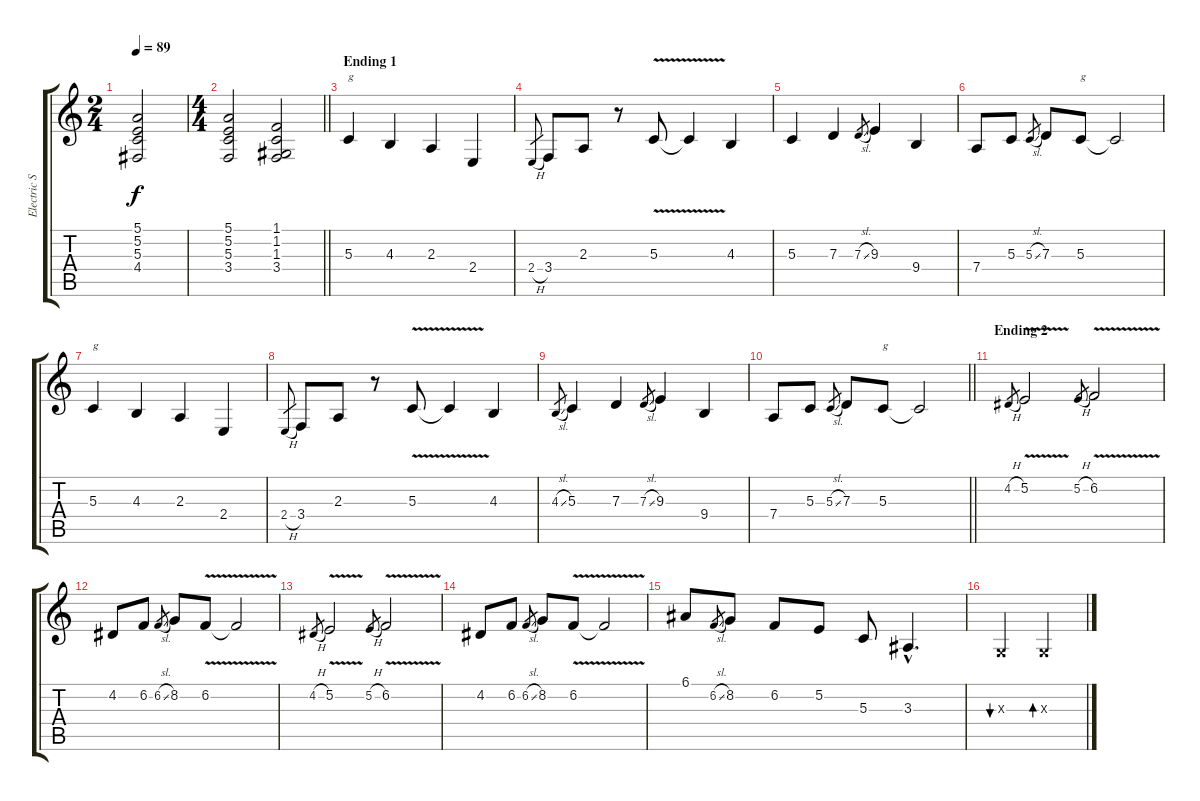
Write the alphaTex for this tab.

\track ("Electric Sitar" "Electric S") {instrument sitar}
\staff {score tabs}
\tuning (E4 B3 G3 D3 A2 E2) {hide}
\ts (2 4)
\tempo 89
\clef g2
\ks c
(5.1{t} 5.2{t} 5.3{t} 4.4{t}).2{dy f} |
\ts (4 4)
\barLineRight lightlight
(5.1 5.2 5.3 3.4).2 (1.1 1.2 1.3 3.4).2 |
\section ("" "Ending 1")
5.3.4{txt "g"} 4.3.4 2.3.4 2.4.4 |
2.4{h}.8{gr} 3.4.8 2.3.8 r.8 5.3{v}.8 5.3{t}.4 4.3.4 |
5.3.4 7.3.4 7.3{sl}.8{gr} 9.3.4 9.4.4 |
7.4.8 5.3.8 5.3{sl}.8{gr} 7.3.8 5.3.8{txt "g"} 5.3{t}.2 |
5.3.4{txt "g"} 4.3.4 2.3.4 2.4.4 |
2.4{h}.8{gr} 3.4.8 2.3.8 r.8 5.3{v}.8 5.3{t}.4 4.3.4 |
4.3{sl}.8{gr} 5.3.4 7.3.4 7.3{sl}.8{gr} 9.3.4 9.4.4 |
\barLineRight lightlight
7.4.8 5.3.8 5.3{sl}.8{gr} 7.3.8 5.3.8{txt "g"} 5.3{t}.2 |
\section ("" "Ending 2")
4.2{h}.8{gr} 5.2{v}.2 5.2{h}.8{gr} 6.2{v}.2 |
4.2.8 6.2.8 6.2{sl}.8{gr} 8.2.8 6.2{v}.8 6.2{t}.2 |
4.2{h}.8{gr} 5.2{v}.2 5.2{h}.8{gr} 6.2{v}.2 |
4.2.8 6.2.8 6.2{sl}.8{gr} 8.2.8 6.2{v}.8 6.2{t}.2 |
6.1.8 6.2{sl}.8{gr} 8.2.8 6.2.8 5.2.8 5.3.8 3.3{hac}.4{d} |
0.3{x}.2{bu 60} 0.3{x}.2{bd 60}
